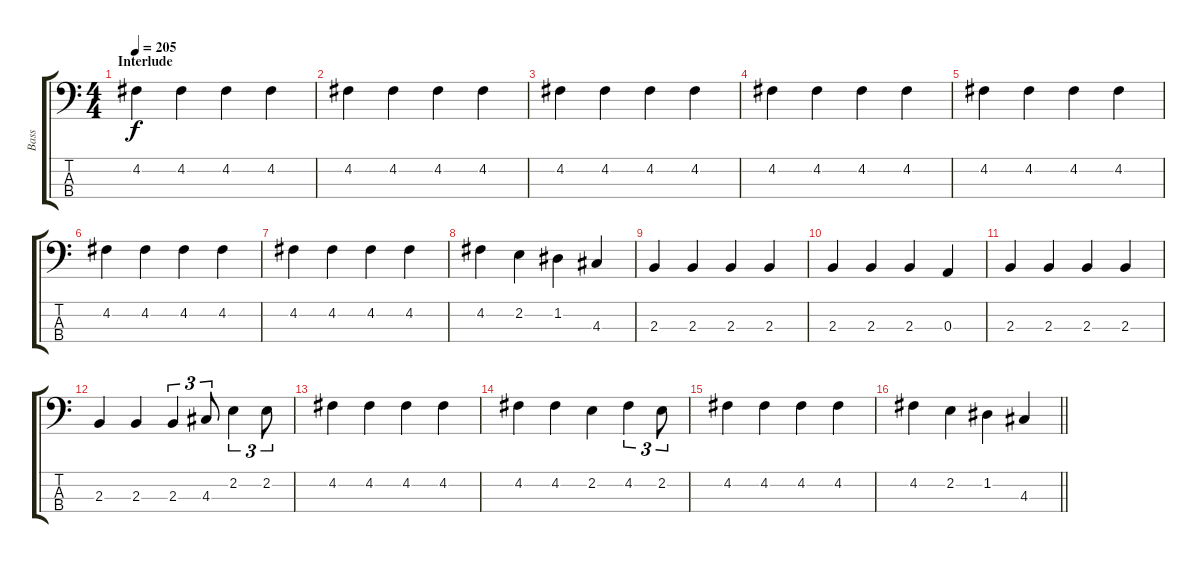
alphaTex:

\track ("Bass" "Bass") {instrument electricbasspick}
\staff {score tabs}
\tuning (G2 D2 A1 E1) {hide}
\ts (4 4)
\section ("" "Interlude")
\tempo 205
\clef f4
\ks c
4.2.4{dy f} 4.2.4 4.2.4 4.2.4 |
4.2.4 4.2.4 4.2.4 4.2.4 |
4.2.4 4.2.4 4.2.4 4.2.4 |
4.2.4 4.2.4 4.2.4 4.2.4 |
4.2.4 4.2.4 4.2.4 4.2.4 |
4.2.4 4.2.4 4.2.4 4.2.4 |
4.2.4 4.2.4 4.2.4 4.2.4 |
4.2.4 2.2.4 1.2.4 4.3.4 |
2.3.4 2.3.4 2.3.4 2.3.4 |
2.3.4 2.3.4 2.3.4 0.3.4 |
2.3.4 2.3.4 2.3.4 2.3.4 |
2.3.4 2.3.4 2.3.4{tu (3 2)} 4.3.8{tu (3 2)} 2.2.4{tu (3 2)} 2.2.8{tu (3 2)} |
4.2.4 4.2.4 4.2.4 4.2.4 |
4.2.4 4.2.4 2.2.4 4.2.4{tu (3 2)} 2.2.8{tu (3 2)} |
4.2.4 4.2.4 4.2.4 4.2.4 |
\barLineRight lightlight
4.2.4 2.2.4 1.2.4 4.3.4
